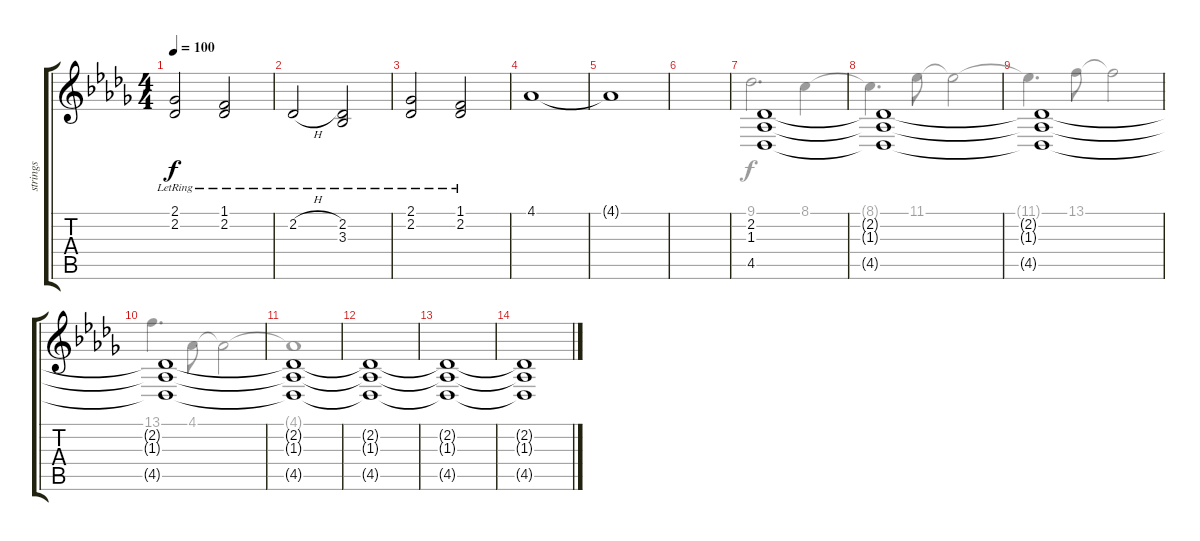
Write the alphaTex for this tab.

\track ("strings" "strings") {instrument stringensemble2}
\staff {score tabs}
\tuning (E4 B3 G3 D3 A2 E2) {hide}
\voice
\ts (4 4)
\tempo 100
\clef g2
\ks db
(2.1{lr} 2.2{lr}).2{dy f} (1.1{lr} 2.2{lr}).2 |
2.2{h lr}.2 (2.2{lr} 3.3{lr}).2 |
(2.1{lr} 2.2{lr}).2 (1.1{lr} 2.2{lr}).2 |
4.1.1 |
4.1{t}.1 |
|
(2.2 1.3 4.5).1 |
(2.2{t} 1.3{t} 4.5{t}).1 |
(2.2{t} 1.3{t} 4.5{t}).1 |
(2.2{t} 1.3{t} 4.5{t}).1 |
(2.2{t} 1.3{t} 4.5{t}).1 |
(2.2{t} 1.3{t} 4.5{t}).1 |
(2.2{t} 1.3{t} 4.5{t}).1 |
(2.2{t} 1.3{t} 4.5{t}).1 |
|
\voice
\clef g2
\ottava regular
\simile none
\ks db
|
|
|
|
|
|
9.1.2{d} 8.1.4 |
8.1{t}.4{d} 11.1.8 11.1{t}.2 |
11.1{t}.4{d} 13.1.8 13.1{t}.2 |
13.1.4{d} 4.1.8 4.1{t}.2 |
4.1{t}.1 |
|
|
|
|
